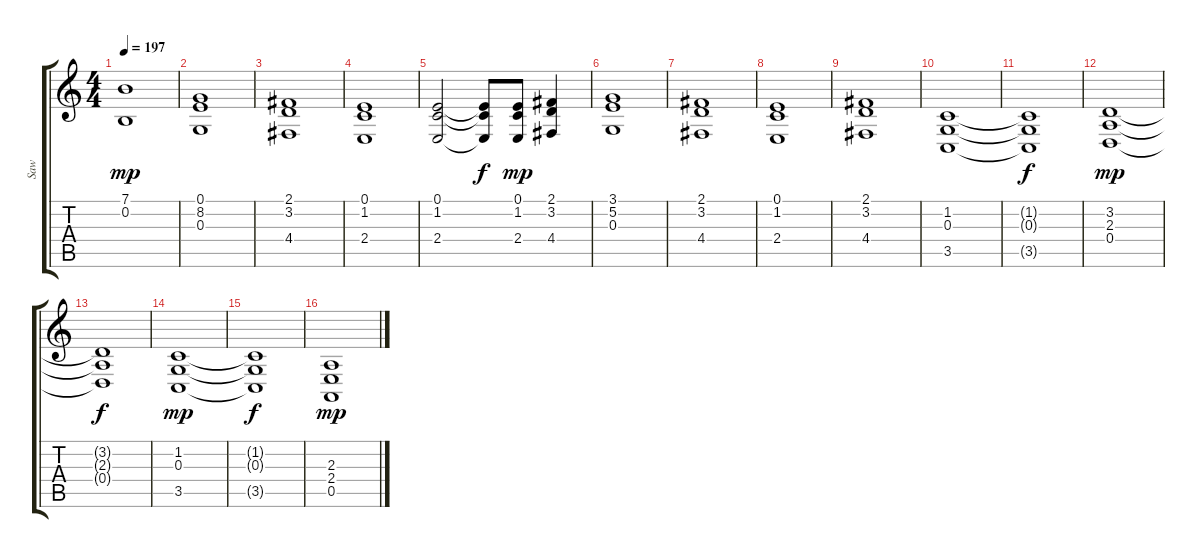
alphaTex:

\track ("Saw" "Saw") {instrument lead2sawtooth}
\staff {score tabs}
\tuning (E4 B3 G3 D3 A2 E2) {hide}
\ts (4 4)
\tempo 197
\clef g2
\ks c
(7.1 0.2).1{dy mp} |
(0.1 8.2 0.3).1 |
(2.1 3.2 4.4).1 |
(0.1 1.2 2.4).1 |
(0.1 1.2 2.4).2 (0.1{t} 1.2{t} 2.4{t}).8{dy f} (0.1 1.2 2.4).8{dy mp} (2.1 3.2 4.4).4 |
(3.1 5.2 0.3).1 |
(2.1 3.2 4.4).1 |
(0.1 1.2 2.4).1 |
(2.1 3.2 4.4).1 |
(1.2 0.3 3.5).1 |
(1.2{t} 0.3{t} 3.5{t}).1{dy f} |
(3.2 2.3 0.4).1{dy mp} |
(3.2{t} 2.3{t} 0.4{t}).1{dy f} |
(1.2 0.3 3.5).1{dy mp} |
(1.2{t} 0.3{t} 3.5{t}).1{dy f} |
(2.3 2.4 0.5).1{dy mp}
